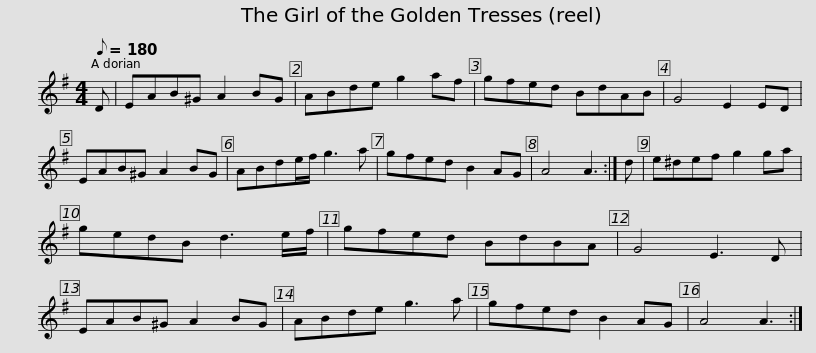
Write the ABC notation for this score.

X:1
L:1/8
Q:1/8=180
M:4/4
I:linebreak $
K:G
V:1 treble
V:1
 D | EAB^G A2 BG | ABde g2 af | gfed BdAB | G4 E2 ED | %5
 EAB^G A2 BG | ABde/f/ g3 a |$ gfed B2 AG | A4 A3 :| d | %10
 e^def g2 ga | gedB d3 e/f/ | gfed BdBA | G4 E3 D |$ EAB^G A2 BG | %15
 ABde g3 a | gfed B2 AG | A4 A3 :| %18
